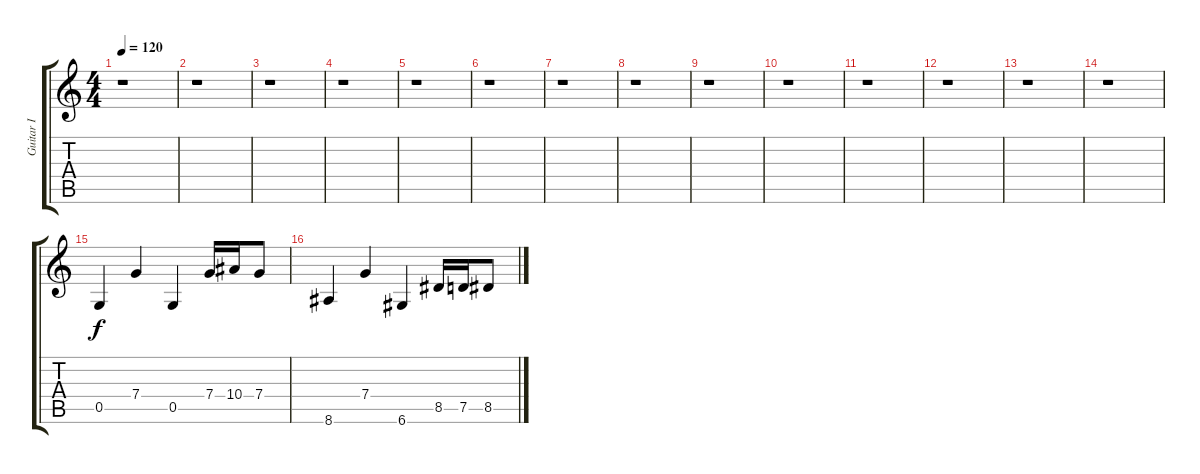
\track ("Guitar I" "Guitar I") {instrument distortionguitar}
\staff {score tabs}
\tuning (D4 A3 F3 C3 G2 D2) {hide}
\ts (4 4)
\tempo 120
\clef g2
\ks c
r.1{dy f} |
r.1 |
r.1 |
r.1 |
r.1 |
r.1 |
r.1 |
r.1 |
r.1 |
r.1 |
r.1 |
r.1 |
r.1 |
r.1 |
0.5.4 7.4.4 0.5.4 7.4.16 10.4.16 7.4.8 |
8.6.4 7.4.4 6.6.4 8.5.16 7.5.16 8.5.8
